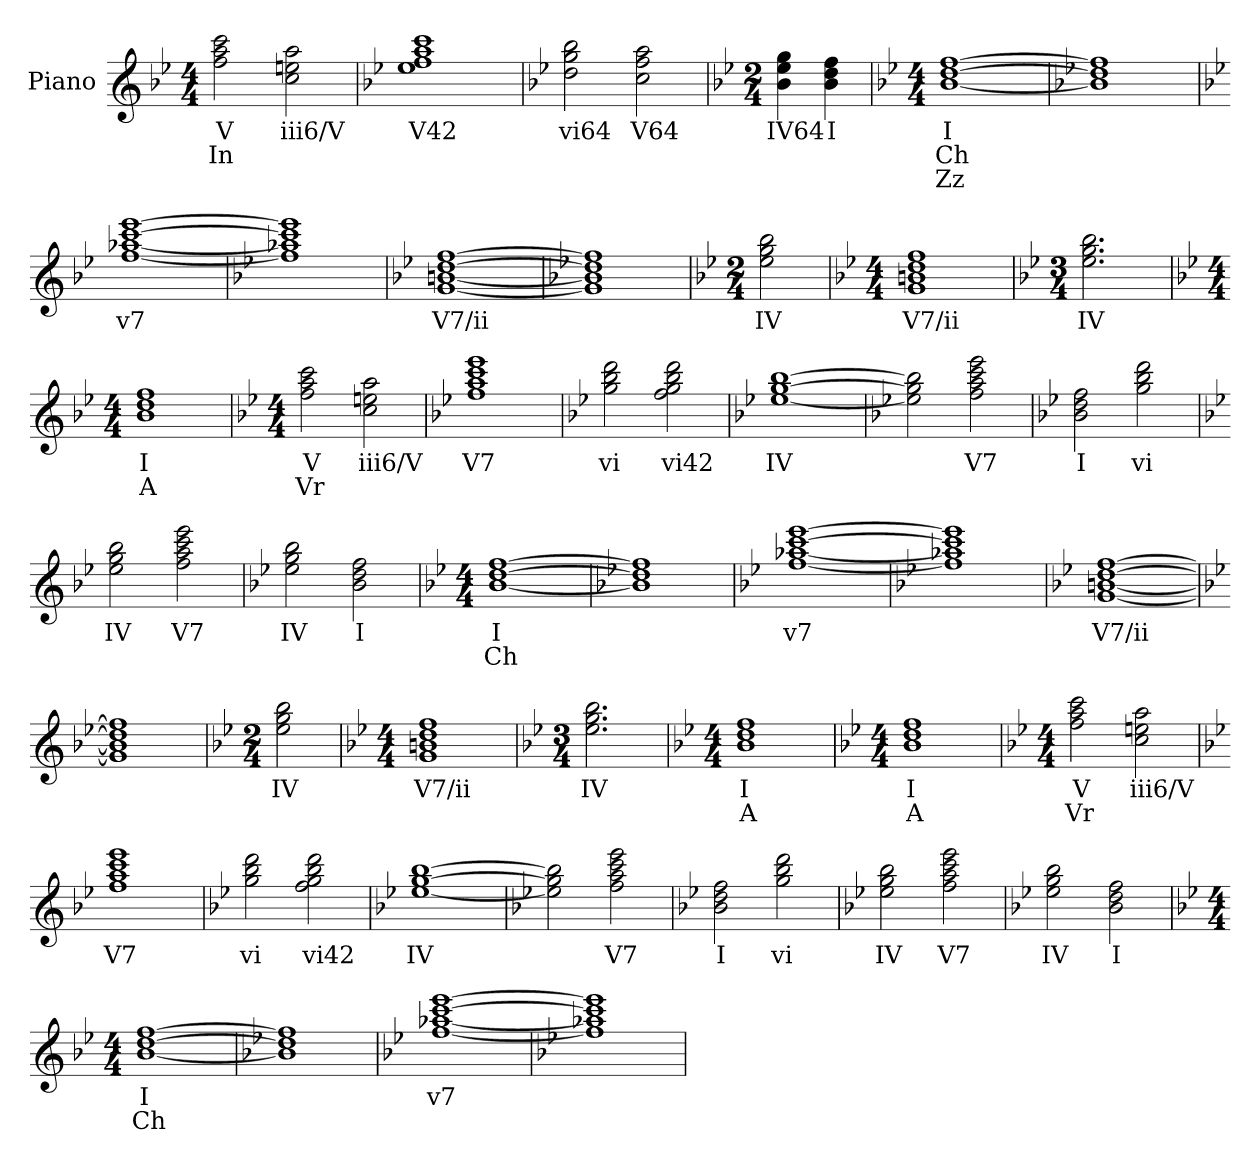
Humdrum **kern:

**kern	**text	**text	**text
*part1	*part1	*part1	*part1
*staff1	*staff1	*staff1	*staff1
*I"Piano	*	*	*
*I'Pno	*	*	*
*k[b-e-]	*	*	*
*B-:	*	*	*
*M4/4	*	*	*
=	=	=	=
2ff 2aa 2ccc	V	In	.
2cc 2een 2aa	iii6/V	.	.
=	=	=	=
*k[b-e-]	*	*	*
*B-:	*	*	*
1ee- 1ff 1aa 1ccc	V42	.	.
=	=	=	=
*k[b-e-]	*	*	*
*B-:	*	*	*
2dd 2gg 2bb-	vi64	.	.
2cc 2ff 2aa	V64	.	.
=	=	=	=
*k[b-e-]	*	*	*
*B-:	*	*	*
*M2/4	*	*	*
4b- 4ee- 4gg	IV64	.	.
4b- 4dd 4ff	I	.	.
=	=	=	=
*k[b-e-]	*	*	*
*B-:	*	*	*
*M4/4	*	*	*
[1b- [1dd [1ff	I	Ch	Zz
=	=	=	=
*k[b-e-]	*	*	*
*B-:	*	*	*
1b-] 1dd] 1ff]	.	.	.
=	=	=	=
*k[b-e-]	*	*	*
*B-:	*	*	*
[1ff [1aa-X [1ccc [1eee-	v7	.	.
=	=	=	=
*k[b-e-]	*	*	*
*B-:	*	*	*
1ff] 1aa-X] 1ccc] 1eee-]	.	.	.
=	=	=	=
*k[b-e-]	*	*	*
*B-:	*	*	*
[1g [1bn [1dd [1ff	V7/ii	.	.
=	=	=	=
*k[b-e-]	*	*	*
*B-:	*	*	*
1g] 1bn] 1dd] 1ff]	.	.	.
=	=	=	=
*k[b-e-]	*	*	*
*B-:	*	*	*
*M2/4	*	*	*
2ee- 2gg 2bb-	IV	.	.
=	=	=	=
*k[b-e-]	*	*	*
*B-:	*	*	*
*M4/4	*	*	*
1g 1bn 1dd 1ff	V7/ii	.	.
=	=	=	=
*k[b-e-]	*	*	*
*B-:	*	*	*
*M3/4	*	*	*
2.ee- 2.gg 2.bb-	IV	.	.
=	=	=	=
*k[b-e-]	*	*	*
*B-:	*	*	*
*M4/4	*	*	*
1b- 1dd 1ff	I	A	.
=	=	=	=
*k[b-e-]	*	*	*
*B-:	*	*	*
*M4/4	*	*	*
2ff 2aa 2ccc	V	Vr	.
2cc 2een 2aa	iii6/V	.	.
=	=	=	=
*k[b-e-]	*	*	*
*B-:	*	*	*
1ff 1aa 1ccc 1eee-	V7	.	.
=	=	=	=
*k[b-e-]	*	*	*
*B-:	*	*	*
2gg 2bb- 2ddd	vi	.	.
2ff 2gg 2bb- 2ddd	vi42	.	.
=	=	=	=
*k[b-e-]	*	*	*
*B-:	*	*	*
[1ee- [1gg [1bb-	IV	.	.
=	=	=	=
*k[b-e-]	*	*	*
*B-:	*	*	*
2ee-] 2gg] 2bb-]	.	.	.
2ff 2aa 2ccc 2eee-	V7	.	.
=	=	=	=
*k[b-e-]	*	*	*
*B-:	*	*	*
2b- 2dd 2ff	I	.	.
2gg 2bb- 2ddd	vi	.	.
=	=	=	=
*k[b-e-]	*	*	*
*B-:	*	*	*
2ee- 2gg 2bb-	IV	.	.
2ff 2aa 2ccc 2eee-	V7	.	.
=	=	=	=
*k[b-e-]	*	*	*
*B-:	*	*	*
2ee- 2gg 2bb-	IV	.	.
2b- 2dd 2ff	I	.	.
=	=	=	=
*k[b-e-]	*	*	*
*B-:	*	*	*
*M4/4	*	*	*
[1b- [1dd [1ff	I	Ch	.
=	=	=	=
*k[b-e-]	*	*	*
*B-:	*	*	*
1b-] 1dd] 1ff]	.	.	.
=	=	=	=
*k[b-e-]	*	*	*
*B-:	*	*	*
[1ff [1aa-X [1ccc [1eee-	v7	.	.
=	=	=	=
*k[b-e-]	*	*	*
*B-:	*	*	*
1ff] 1aa-X] 1ccc] 1eee-]	.	.	.
=	=	=	=
*k[b-e-]	*	*	*
*B-:	*	*	*
[1g [1bn [1dd [1ff	V7/ii	.	.
=	=	=	=
*k[b-e-]	*	*	*
*B-:	*	*	*
1g] 1bn] 1dd] 1ff]	.	.	.
=	=	=	=
*k[b-e-]	*	*	*
*B-:	*	*	*
*M2/4	*	*	*
2ee- 2gg 2bb-	IV	.	.
=	=	=	=
*k[b-e-]	*	*	*
*B-:	*	*	*
*M4/4	*	*	*
1g 1bn 1dd 1ff	V7/ii	.	.
=	=	=	=
*k[b-e-]	*	*	*
*B-:	*	*	*
*M3/4	*	*	*
2.ee- 2.gg 2.bb-	IV	.	.
=	=	=	=
*k[b-e-]	*	*	*
*B-:	*	*	*
*M4/4	*	*	*
1b- 1dd 1ff	I	A	.
=	=	=	=
*k[b-e-]	*	*	*
*B-:	*	*	*
*M4/4	*	*	*
1b- 1dd 1ff	I	A	.
=	=	=	=
*k[b-e-]	*	*	*
*B-:	*	*	*
*M4/4	*	*	*
2ff 2aa 2ccc	V	Vr	.
2cc 2een 2aa	iii6/V	.	.
=	=	=	=
*k[b-e-]	*	*	*
*B-:	*	*	*
1ff 1aa 1ccc 1eee-	V7	.	.
=	=	=	=
*k[b-e-]	*	*	*
*B-:	*	*	*
2gg 2bb- 2ddd	vi	.	.
2ff 2gg 2bb- 2ddd	vi42	.	.
=	=	=	=
*k[b-e-]	*	*	*
*B-:	*	*	*
[1ee- [1gg [1bb-	IV	.	.
=	=	=	=
*k[b-e-]	*	*	*
*B-:	*	*	*
2ee-] 2gg] 2bb-]	.	.	.
2ff 2aa 2ccc 2eee-	V7	.	.
=	=	=	=
*k[b-e-]	*	*	*
*B-:	*	*	*
2b- 2dd 2ff	I	.	.
2gg 2bb- 2ddd	vi	.	.
=	=	=	=
*k[b-e-]	*	*	*
*B-:	*	*	*
2ee- 2gg 2bb-	IV	.	.
2ff 2aa 2ccc 2eee-	V7	.	.
=	=	=	=
*k[b-e-]	*	*	*
*B-:	*	*	*
2ee- 2gg 2bb-	IV	.	.
2b- 2dd 2ff	I	.	.
=	=	=	=
*k[b-e-]	*	*	*
*B-:	*	*	*
*M4/4	*	*	*
[1b- [1dd [1ff	I	Ch	.
=	=	=	=
*k[b-e-]	*	*	*
*B-:	*	*	*
1b-] 1dd] 1ff]	.	.	.
=	=	=	=
*k[b-e-]	*	*	*
*B-:	*	*	*
[1ff [1aa-X [1ccc [1eee-	v7	.	.
=	=	=	=
*k[b-e-]	*	*	*
*B-:	*	*	*
1ff] 1aa-X] 1ccc] 1eee-]	.	.	.
=	=	=	=
*-	*-	*-	*-
